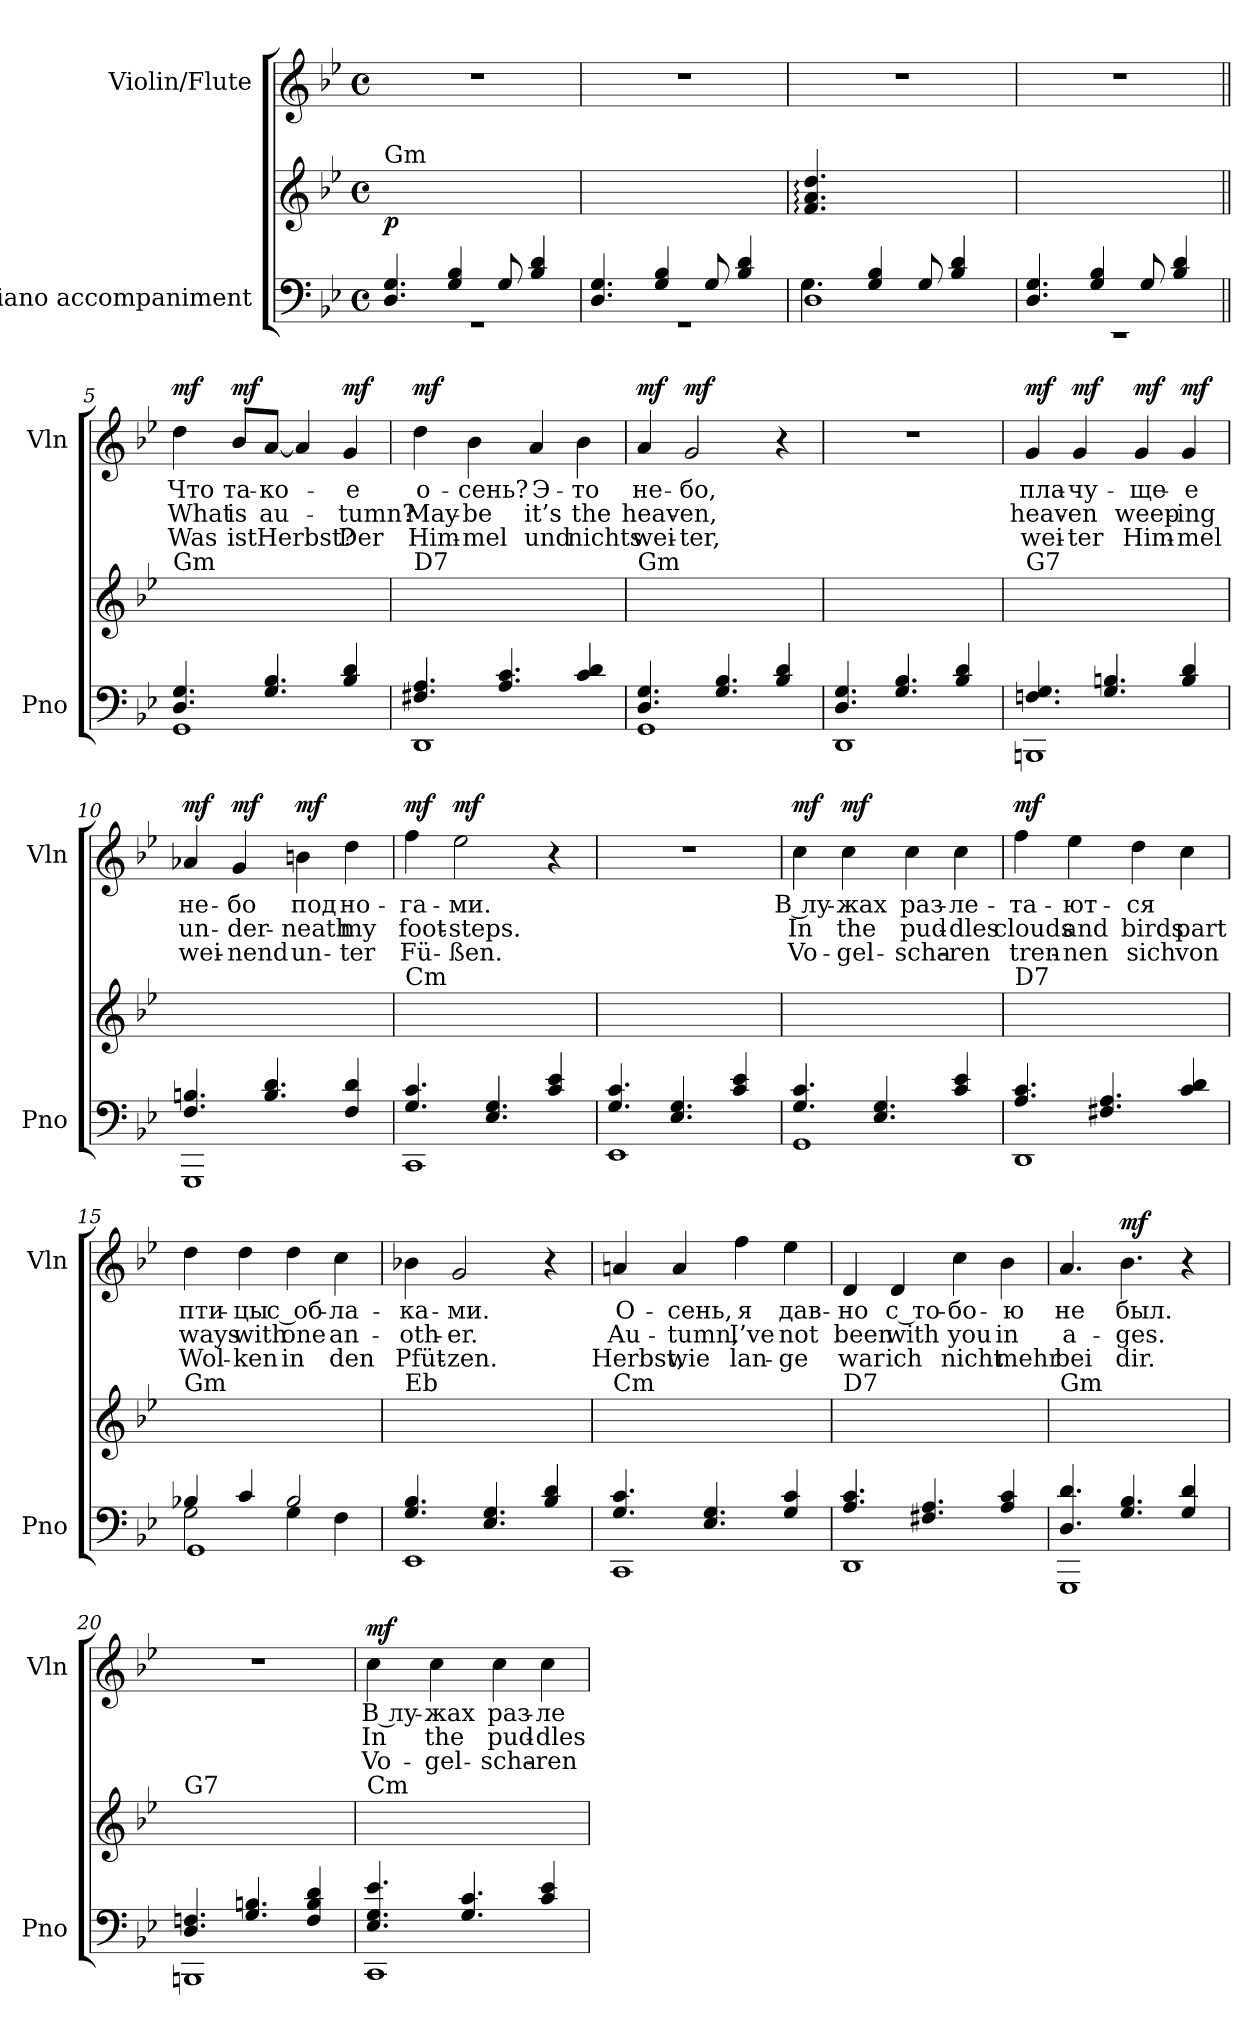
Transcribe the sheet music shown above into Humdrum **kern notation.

**kern	**kern	**dynam	**kern	**text	**text	**text	**dynam
*part2	*part2	*part2	*part1	*part1	*part1	*part1	*part1
*staff3	*staff2	*staff2/3	*staff1	*staff1	*staff1	*staff1	*staff1
*I"Piano  accompaniment	*	*	*I"Violin/Flute	*	*	*	*
*I'Pno	*	*	*I'Vln	*	*	*	*
*clefF4	*clefG2	*	*clefG2	*	*	*	*
*k[b-e-]	*k[b-e-]	*	*k[b-e-]	*	*	*	*
*M4/4	*M4/4	*	*M4/4	*	*	*	*
*met(c)	*met(c)	*	*met(c)	*	*	*	*
*MM172	*MM172	*	*MM172	*	*	*	*
=1	=1	=1	=1	=1	=1	=1	=1
*^	*	*	*	*	*	*	*
!	!	!LO:TX:a:t=Gm	!	!	!	!	!	!
!	!	!	!LO:DY:b	!	!	!	!	!
4.D/ 4.G/	1r	1ryy	p	1r	.	.	.	.
4G/ 4B-/	.	.	.	.	.	.	.	.
8G/	.	.	.	.	.	.	.	.
4B-/ 4d/	.	.	.	.	.	.	.	.
=2	=2	=2	=2	=2	=2	=2	=2	=2
4.D/ 4.G/	1r	1ryy	.	1r	.	.	.	.
4G/ 4B-/	.	.	.	.	.	.	.	.
8G/	.	.	.	.	.	.	.	.
4B-/ 4d/	.	.	.	.	.	.	.	.
=3	=3	=3	=3	=3	=3	=3	=3	=3
*	*^	*	*	*	*	*	*	*
4.ryy	1D	4.G\	4.f/: 4.a/: 4.dd/:	.	1r	.	.	.	.
4G/ 4B-/	.	2ryy	2ryy	.	.	.	.	.	.
8G/	.	.	.	.	.	.	.	.	.
4B-/ 4d/	.	.	.	.	.	.	.	.	.
.	.	8ryy	8ryy	.	.	.	.	.	.
*	*v	*v	*	*	*	*	*	*	*
=4	=4	=4	=4	=4	=4	=4	=4	=4
4.D/ 4.G/	1rEE	1ryy	.	1r	.	.	.	.
4G/ 4B-/	.	.	.	.	.	.	.	.
8G/	.	.	.	.	.	.	.	.
4B-/ 4d/	.	.	.	.	.	.	.	.
!!LO:LB:g=z
=5||	=5||	=5||	=5||	=5||	=5||	=5||	=5||	=5||
!	!	!LO:TX:a:t=Gm	!	!	!	!	!	!
!	!	!	!	!	!LO:LY:b	!LO:LY:b	!LO:LY:b	!LO:DY:b
4.D/ 4.G/	1GG	1ryy	.	4dd\	Что	What	Was	mf
!	!	!	!	!	!LO:LY:b	!LO:LY:b	!LO:LY:b	!LO:DY:b
.	.	.	.	8b-/L	та-	is	ist	mf
!	!	!	!	!	!LO:LY:b	!LO:LY:b	!LO:LY:b	!
4.G/ 4.B-/	.	.	.	[8a/J	-ко-	au-	Herbst?	.
.	.	.	.	4a/]	.	.	.	.
!	!	!	!	!	!LO:LY:b	!LO:LY:b	!LO:LY:b	!LO:DY:b
4B-/ 4d/	.	.	.	4g/	-е	-tumn?	Der	mf
=6	=6	=6	=6	=6	=6	=6	=6	=6
!	!	!LO:TX:a:t=D7	!	!	!	!	!	!
!	!	!	!	!	!LO:LY:b	!LO:LY:b	!LO:LY:b	!LO:DY:b
4.F#X/ 4.A/	1DD	1ryy	.	4dd\	о-	May-	Him-	mf
!	!	!	!	!	!LO:LY:b	!LO:LY:b	!LO:LY:b	!
.	.	.	.	4b-\	-сень?	-be	-mel	.
4.A/ 4.c/	.	.	.	.	.	.	.	.
!	!	!	!	!	!LO:LY:b	!LO:LY:b	!LO:LY:b	!
.	.	.	.	4a/	Э-	it’s	und	.
!	!	!	!	!	!LO:LY:b	!LO:LY:b	!LO:LY:b	!
4c/ 4d/	.	.	.	4b-\	-то	the	nichts	.
=7	=7	=7	=7	=7	=7	=7	=7	=7
!	!	!LO:TX:a:t=Gm	!	!	!	!	!	!
!	!	!	!	!	!LO:LY:b	!LO:LY:b	!LO:LY:b	!LO:DY:b
4.D/ 4.G/	1GG	1ryy	.	4a/	не-	heav-	wei-	mf
!	!	!	!	!	!LO:LY:b	!LO:LY:b	!LO:LY:b	!LO:DY:b
.	.	.	.	2g/	-бо,	-en,	-ter,	mf
4.G/ 4.B-/	.	.	.	.	.	.	.	.
4B-/ 4d/	.	.	.	4r	.	.	.	.
=8	=8	=8	=8	=8	=8	=8	=8	=8
4.D/ 4.G/	1DD	1ryy	.	1r	.	.	.	.
4.G/ 4.B-/	.	.	.	.	.	.	.	.
4B-/ 4d/	.	.	.	.	.	.	.	.
!!LO:LB:g=z
=9	=9	=9	=9	=9	=9	=9	=9	=9
!	!	!LO:TX:a:t=G7	!	!	!	!	!	!
!	!	!	!	!	!LO:LY:b	!LO:LY:b	!LO:LY:b	!LO:DY:b
4.Fn/ 4.G/	1BBBn	1ryy	.	4g/	пла-	heav-	wei-	mf
!	!	!	!	!	!LO:LY:b	!LO:LY:b	!LO:LY:b	!LO:DY:b
.	.	.	.	4g/	-чу-	-en	-ter	mf
4.G/ 4.Bn/	.	.	.	.	.	.	.	.
!	!	!	!	!	!LO:LY:b	!LO:LY:b	!LO:LY:b	!LO:DY:b
.	.	.	.	4g/	-ще-	weep-	Him-	mf
!	!	!	!	!	!LO:LY:b	!LO:LY:b	!LO:LY:b	!LO:DY:b
4B/ 4d/	.	.	.	4g/	-е	-ing	-mel	mf
=10	=10	=10	=10	=10	=10	=10	=10	=10
!	!	!	!	!	!LO:LY:b	!LO:LY:b	!LO:LY:b	!LO:DY:b
4.F/ 4.Bn/	1GGG	1ryy	.	4a-X/	не-	un-	wei-	mf
!	!	!	!	!	!LO:LY:b	!LO:LY:b	!LO:LY:b	!LO:DY:b
.	.	.	.	4g/	-бо	-der-	-nend	mf
4.B/ 4.d/	.	.	.	.	.	.	.	.
!	!	!	!	!	!LO:LY:b	!LO:LY:b	!LO:LY:b	!LO:DY:b
.	.	.	.	4bn\	под	-neath	un-	mf
!	!	!	!	!	!LO:LY:b	!LO:LY:b	!LO:LY:b	!
4F/ 4d/	.	.	.	4dd\	но-	my	-ter	.
=11	=11	=11	=11	=11	=11	=11	=11	=11
!	!	!LO:TX:a:t=Cm	!	!	!	!	!	!
!	!	!	!	!	!LO:LY:b	!LO:LY:b	!LO:LY:b	!LO:DY:b
4.G/ 4.c/	1CC	1ryy	.	4ff\	-га-	foot-	Fü-	mf
!	!	!	!	!	!LO:LY:b	!LO:LY:b	!LO:LY:b	!LO:DY:b
.	.	.	.	2ee-\	-ми.	-steps.	-ßen.	mf
4.E-/ 4.G/	.	.	.	.	.	.	.	.
4c/ 4e-/	.	.	.	4r	.	.	.	.
=12	=12	=12	=12	=12	=12	=12	=12	=12
4.G/ 4.c/	1EE-	1ryy	.	1r	.	.	.	.
4.E-/ 4.G/	.	.	.	.	.	.	.	.
4c/ 4e-/	.	.	.	.	.	.	.	.
!!LO:LB:g=z
=13	=13	=13	=13	=13	=13	=13	=13	=13
!	!	!	!	!	!LO:LY:b	!LO:LY:b	!LO:LY:b	!LO:DY:b
4.G/ 4.c/	1GG	1ryy	.	4cc\	В лу-	In	Vo-	mf
!	!	!	!	!	!LO:LY:b	!LO:LY:b	!LO:LY:b	!LO:DY:b
.	.	.	.	4cc\	-жах	the	-gel-	mf
4.E-/ 4.G/	.	.	.	.	.	.	.	.
!	!	!	!	!	!LO:LY:b	!LO:LY:b	!LO:LY:b	!
.	.	.	.	4cc\	раз-	pud-	-scha-	.
!	!	!	!	!	!LO:LY:b	!LO:LY:b	!LO:LY:b	!
4c/ 4e-/	.	.	.	4cc\	-ле-	-dles	-ren	.
=14	=14	=14	=14	=14	=14	=14	=14	=14
!	!	!LO:TX:a:t=D7	!	!	!	!	!	!
!	!	!	!	!	!LO:LY:b	!LO:LY:b	!LO:LY:b	!LO:DY:b
4.A/ 4.c/	1DD	1ryy	.	4ff\	-та-	clouds	tren-	mf
!	!	!	!	!	!LO:LY:b	!LO:LY:b	!LO:LY:b	!
.	.	.	.	4ee-\	-ют-	and	-nen	.
4.F#X/ 4.A/	.	.	.	.	.	.	.	.
!	!	!	!	!	!LO:LY:b	!LO:LY:b	!LO:LY:b	!
.	.	.	.	4dd\	-ся	birds	sich	.
!	!	!	!	!	!	!LO:LY:b	!LO:LY:b	!
4c/ 4d/	.	.	.	4cc\	.	part	von	.
=15	=15	=15	=15	=15	=15	=15	=15	=15
*	*^	*	*	*	*	*	*	*
!	!	!	!LO:TX:a:t=Gm	!	!	!	!	!	!
!	!	!	!	!	!	!LO:LY:b	!LO:LY:b	!LO:LY:b	!
4B-X/	2G\	1GG	1ryy	.	4dd\	пти-	ways	Wol-	.
!	!	!	!	!	!	!LO:LY:b	!LO:LY:b	!LO:LY:b	!
4c/	.	.	.	.	4dd\	-цы	with	-ken	.
!	!	!	!	!	!	!LO:LY:b	!LO:LY:b	!LO:LY:b	!
2B-/	4G\	.	.	.	4dd\	с об-	one	in	.
!	!	!	!	!	!	!LO:LY:b	!LO:LY:b	!LO:LY:b	!
.	4F\	.	.	.	4cc\	ла-	an-	den	.
*	*v	*v	*	*	*	*	*	*	*
=16	=16	=16	=16	=16	=16	=16	=16	=16
!	!	!LO:TX:a:t=Eb	!	!	!	!	!	!
!	!	!	!	!	!LO:LY:b	!LO:LY:b	!LO:LY:b	!
4.G/ 4.B-/	1EE-	1ryy	.	4b-X\	-ка-	-oth-	Pfüt-	.
!	!	!	!	!	!LO:LY:b	!LO:LY:b	!LO:LY:b	!
.	.	.	.	2g/	-ми.	-er.	-zen.	.
4.E-/ 4.G/	.	.	.	.	.	.	.	.
4B-/ 4d/	.	.	.	4r	.	.	.	.
!!LO:LB:g=z
=17	=17	=17	=17	=17	=17	=17	=17	=17
!	!	!LO:TX:a:t=Cm	!	!	!	!	!	!
!	!	!	!	!	!LO:LY:b	!LO:LY:b	!LO:LY:b	!
4.G/ 4.c/	1CC	1ryy	.	4an/	О-	Au-	Herbst,	.
!	!	!	!	!	!LO:LY:b	!LO:LY:b	!LO:LY:b	!
.	.	.	.	4a/	-сень,	-tumn,	wie	.
4.E-/ 4.G/	.	.	.	.	.	.	.	.
!	!	!	!	!	!LO:LY:b	!LO:LY:b	!LO:LY:b	!
.	.	.	.	4ff\	я	I’ve	lan-	.
!	!	!	!	!	!LO:LY:b	!LO:LY:b	!LO:LY:b	!
4G/ 4c/	.	.	.	4ee-\	дав-	not	-ge	.
=18	=18	=18	=18	=18	=18	=18	=18	=18
!	!	!LO:TX:a:t=D7	!	!	!	!	!	!
!	!	!	!	!	!LO:LY:b	!LO:LY:b	!LO:LY:b	!
4.A/ 4.c/	1DD	1ryy	.	4d/	-но	been	war	.
!	!	!	!	!	!LO:LY:b	!LO:LY:b	!LO:LY:b	!
.	.	.	.	4d/	с то-	with	ich	.
4.F#X/ 4.A/	.	.	.	.	.	.	.	.
!	!	!	!	!	!LO:LY:b	!LO:LY:b	!LO:LY:b	!
.	.	.	.	4cc\	-бо-	you	nicht	.
!	!	!	!	!	!LO:LY:b	!LO:LY:b	!LO:LY:b	!
4A/ 4c/	.	.	.	4b-\	-ю	in	mehr	.
=19	=19	=19	=19	=19	=19	=19	=19	=19
!	!	!LO:TX:a:t=Gm	!	!	!	!	!	!
!	!	!	!	!	!LO:LY:b	!LO:LY:b	!LO:LY:b	!
4.D/ 4.d/	1GGG	1ryy	.	4.a/	не	a-	bei	.
!	!	!	!	!	!LO:LY:b	!LO:LY:b	!LO:LY:b	!LO:DY:b
4.G/ 4.B-/	.	.	.	4.b-\	был.	-ges.	dir.	mf
4G/ 4d/	.	.	.	4r	.	.	.	.
=20	=20	=20	=20	=20	=20	=20	=20	=20
!	!	!LO:TX:a:t=G7	!	!	!	!	!	!
4.D/ 4.Fn/	1BBBn	1ryy	.	1r	.	.	.	.
4.G/ 4.Bn/	.	.	.	.	.	.	.	.
4F/ 4B/ 4d/	.	.	.	.	.	.	.	.
!!LO:LB:g=z
=21	=21	=21	=21	=21	=21	=21	=21	=21
!	!	!LO:TX:a:t=Cm	!	!	!	!	!	!
!	!	!	!	!	!LO:LY:b	!LO:LY:b	!LO:LY:b	!LO:DY:b
4.E-/ 4.G/ 4.e-/	1CC	1ryy	.	4cc\	В лу-	In	Vo-	mf
!	!	!	!	!	!LO:LY:b	!LO:LY:b	!LO:LY:b	!
.	.	.	.	4cc\	-жах	the	-gel-	.
4.G/ 4.c/	.	.	.	.	.	.	.	.
!	!	!	!	!	!LO:LY:b	!LO:LY:b	!LO:LY:b	!
.	.	.	.	4cc\	раз-	pud-	-scha-	.
!	!	!	!	!	!LO:LY:b	!LO:LY:b	!LO:LY:b	!
4c/ 4e-/	.	.	.	4cc\	-ле-	-dles	-ren	.
*v	*v	*	*	*	*	*	*	*
=	=	=	=	=	=	=	=
*-	*-	*-	*-	*-	*-	*-	*-
